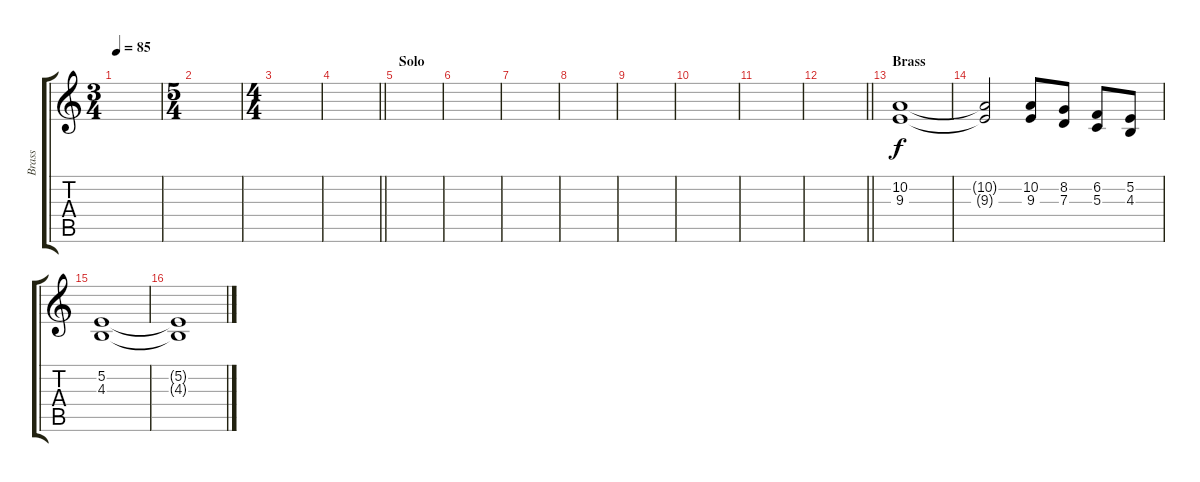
\track ("Brass" "Brass") {instrument trumpet}
\staff {score tabs}
\tuning (E4 B3 G3 D3 A2 E2) {hide}
\ts (3 4)
\tempo 85
\clef g2
\ks c
|
\ts (5 4)
|
\ts (4 4)
|
\barLineRight lightlight
|
\section ("" "Solo")
|
|
|
|
|
|
|
\barLineRight lightlight
|
\section ("" "Brass")
(10.2 9.3).1 |
(10.2{t} 9.3{t}).2 (10.2 9.3).8 (8.2 7.3).8 (6.2 5.3).8 (5.2 4.3).8 |
(5.2 4.3).1 |
(5.2{t} 4.3{t}).1
